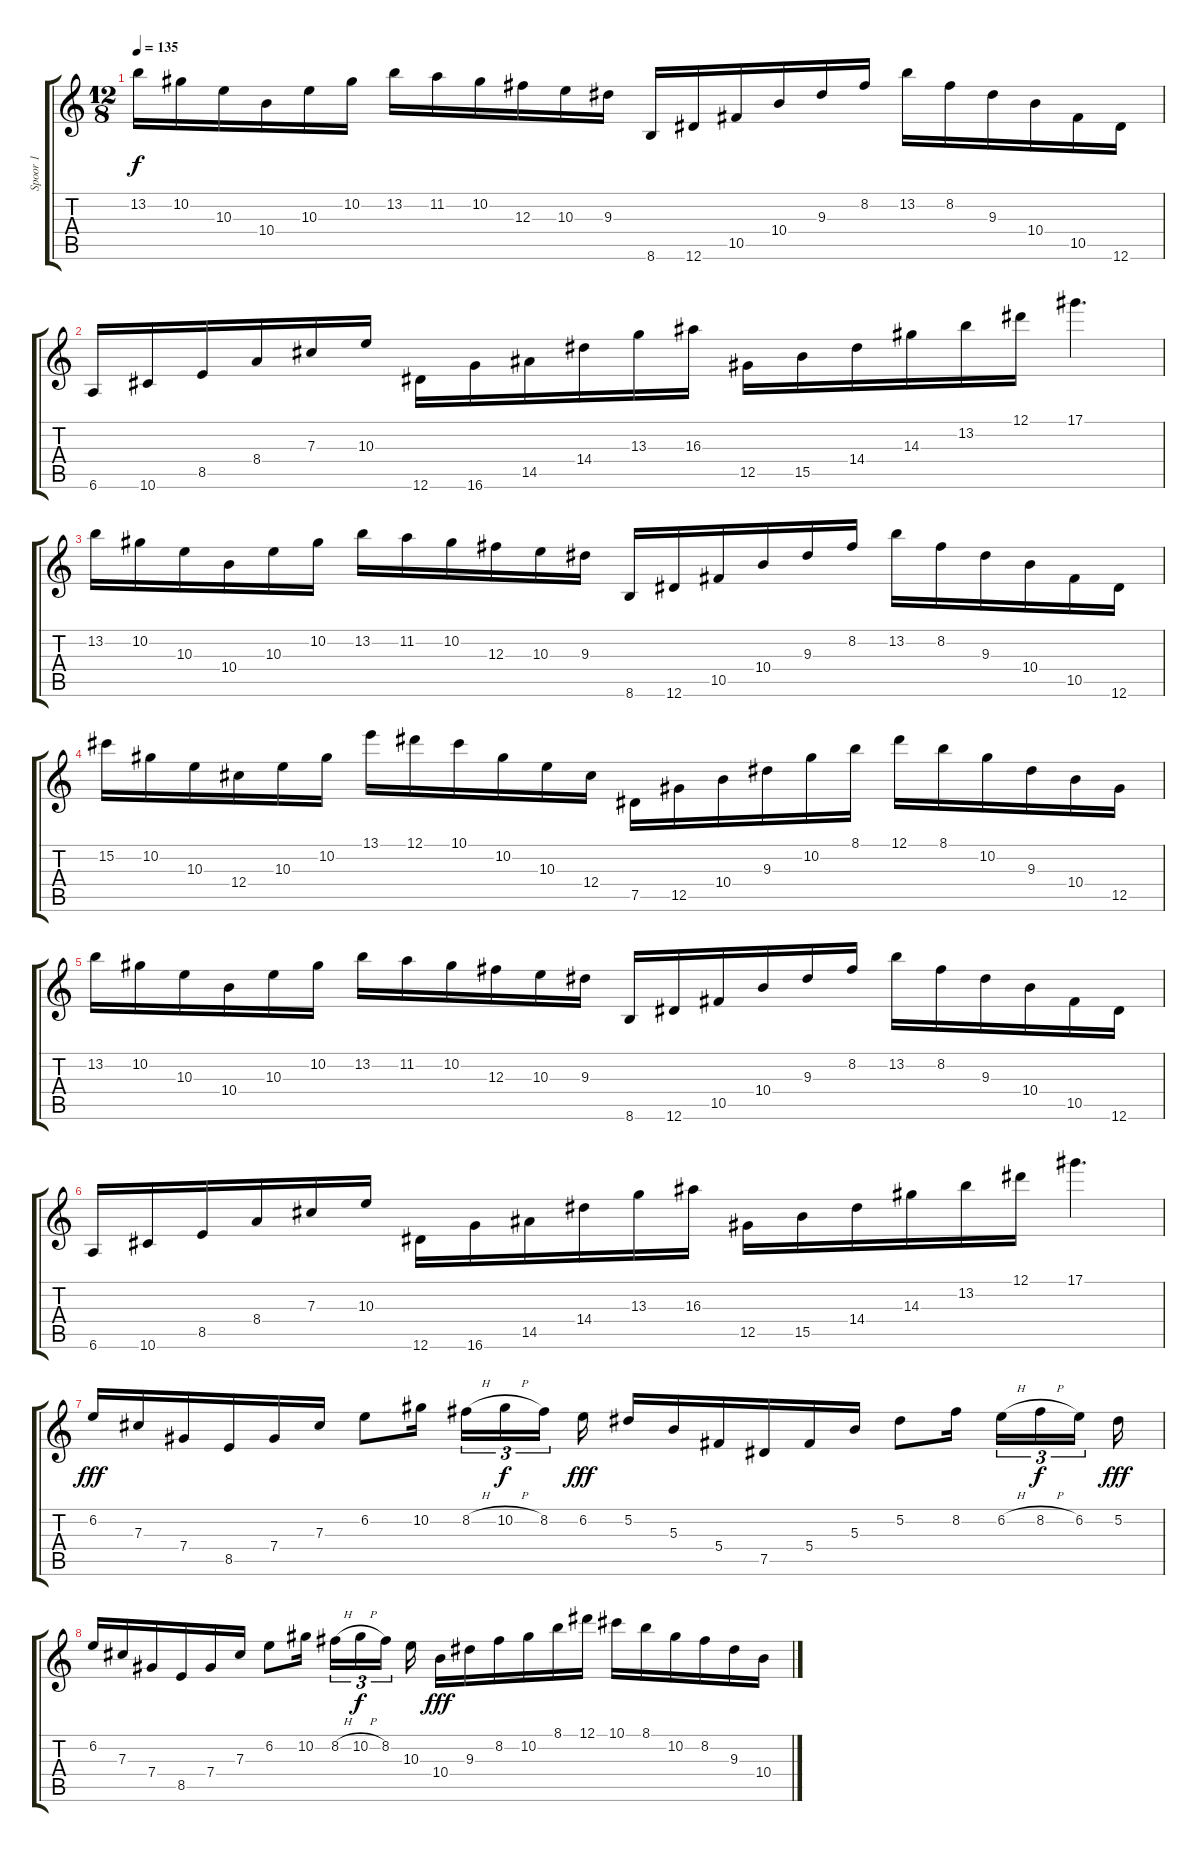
\track ("Spoor 1" "Spoor 1") {instrument overdrivenguitar}
\staff {score tabs}
\tuning (Eb4 Bb3 Gb3 Db3 Ab2 Eb2) {hide}
\ts (12 8)
\tempo 135
\clef g2
\ks c
13.2.16{dy f} 10.2.16 10.3.16 10.4.16 10.3.16 10.2.16 13.2.16 11.2.16 10.2.16 12.3.16 10.3.16 9.3.16 8.6.16 12.6.16 10.5.16 10.4.16 9.3.16 8.2.16 13.2.16 8.2.16 9.3.16 10.4.16 10.5.16 12.6.16 |
6.6.16 10.6.16 8.5.16 8.4.16 7.3.16 10.3.16 12.6.16 16.6.16 14.5.16 14.4.16 13.3.16 16.3.16 12.5.16 15.5.16 14.4.16 14.3.16 13.2.16 12.1.16 17.1.4{d} |
13.2.16 10.2.16 10.3.16 10.4.16 10.3.16 10.2.16 13.2.16 11.2.16 10.2.16 12.3.16 10.3.16 9.3.16 8.6.16 12.6.16 10.5.16 10.4.16 9.3.16 8.2.16 13.2.16 8.2.16 9.3.16 10.4.16 10.5.16 12.6.16 |
15.2.16 10.2.16 10.3.16 12.4.16 10.3.16 10.2.16 13.1.16 12.1.16 10.1.16 10.2.16 10.3.16 12.4.16 7.5.16 12.5.16 10.4.16 9.3.16 10.2.16 8.1.16 12.1.16 8.1.16 10.2.16 9.3.16 10.4.16 12.5.16 |
13.2.16 10.2.16 10.3.16 10.4.16 10.3.16 10.2.16 13.2.16 11.2.16 10.2.16 12.3.16 10.3.16 9.3.16 8.6.16 12.6.16 10.5.16 10.4.16 9.3.16 8.2.16 13.2.16 8.2.16 9.3.16 10.4.16 10.5.16 12.6.16 |
6.6.16 10.6.16 8.5.16 8.4.16 7.3.16 10.3.16 12.6.16 16.6.16 14.5.16 14.4.16 13.3.16 16.3.16 12.5.16 15.5.16 14.4.16 14.3.16 13.2.16 12.1.16 17.1.4{d} |
6.2.16{dy fff} 7.3.16 7.4.16 8.5.16 7.4.16 7.3.16 6.2.8 10.2.16{beam splitsecondary} 8.2{h}.16{tu (3 2)} 10.2{h}.16{tu (3 2) dy f} 8.2.16{tu (3 2) beam splitsecondary} 6.2.16{dy fff} 5.2.16 5.3.16 5.4.16 7.5.16 5.4.16 5.3.16 5.2.8 8.2.16{beam splitsecondary} 6.2{h}.16{tu (3 2)} 8.2{h}.16{tu (3 2) dy f} 6.2.16{tu (3 2) beam splitsecondary} 5.2.16{dy fff} |
6.2.16 7.3.16 7.4.16 8.5.16 7.4.16 7.3.16 6.2.8 10.2.16{beam splitsecondary} 8.2{h}.16{tu (3 2)} 10.2{h}.16{tu (3 2) dy f} 8.2.16{tu (3 2) beam splitsecondary} 10.3.16 10.4.16{dy fff} 9.3.16 8.2.16 10.2.16 8.1.16 12.1.16 10.1.16 8.1.16 10.2.16 8.2.16 9.3.16 10.4.16
